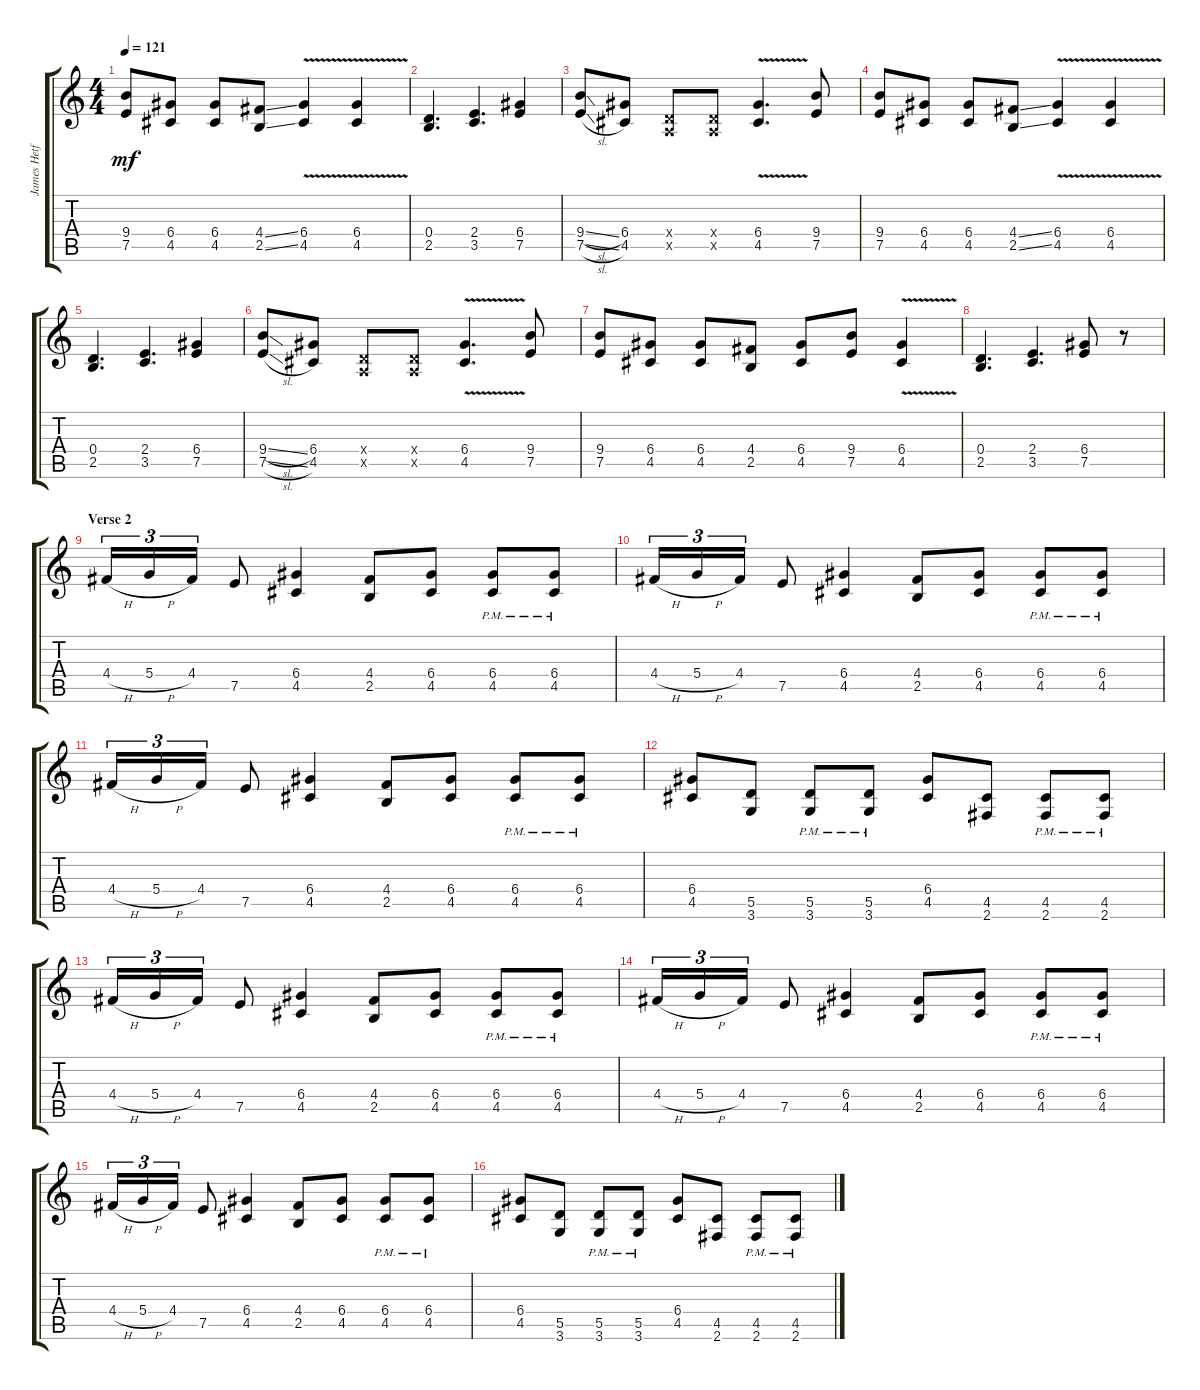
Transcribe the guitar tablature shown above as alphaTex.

\track ("James Hetfield" "James Hetf") {instrument distortionguitar}
\staff {score tabs}
\tuning (E4 B3 G3 D3 A2 E2) {hide}
\ts (4 4)
\tempo 121
\clef g2
\ks c
(9.4 7.5).8{dy mf} (6.4 4.5).8 (6.4 4.5).8 (4.4{ss} 2.5{ss}).8 (6.4{v} 4.5{v}).4 (6.4{v} 4.5{v}).4 |
(0.4 2.5).4{d} (2.4 3.5).4{d} (6.4 7.5).4 |
(9.4{sl} 7.5{sl}).8 (6.4 4.5).8 (0.4{x} 0.5{x}).8 (0.4{x} 0.5{x}).8 (6.4{v} 4.5{v}).4{d} (9.4 7.5).8 |
(9.4 7.5).8 (6.4 4.5).8 (6.4 4.5).8 (4.4{ss} 2.5{ss}).8 (6.4{v} 4.5{v}).4 (6.4{v} 4.5{v}).4 |
(0.4 2.5).4{d} (2.4 3.5).4{d} (6.4 7.5).4 |
(9.4{sl} 7.5{sl}).8 (6.4 4.5).8 (0.4{x} 0.5{x}).8 (0.4{x} 0.5{x}).8 (6.4{v} 4.5{v}).4{d} (9.4 7.5).8 |
(9.4 7.5).8 (6.4 4.5).8 (6.4 4.5).8 (4.4 2.5).8 (6.4 4.5).8 (9.4 7.5).8 (6.4{v} 4.5{v}).4 |
(0.4 2.5).4{d} (2.4 3.5).4{d} (6.4 7.5).8 r.8 |
\section ("" "Verse 2")
4.4{h}.16{tu (3 2)} 5.4{h}.16{tu (3 2)} 4.4.16{tu (3 2)} 7.5.8 (6.4 4.5).4 (4.4 2.5).8 (6.4 4.5).8 (6.4{pm} 4.5{pm}).8 (6.4{pm} 4.5{pm}).8 |
4.4{h}.16{tu (3 2)} 5.4{h}.16{tu (3 2)} 4.4.16{tu (3 2)} 7.5.8 (6.4 4.5).4 (4.4 2.5).8 (6.4 4.5).8 (6.4{pm} 4.5{pm}).8 (6.4{pm} 4.5{pm}).8 |
4.4{h}.16{tu (3 2)} 5.4{h}.16{tu (3 2)} 4.4.16{tu (3 2)} 7.5.8 (6.4 4.5).4 (4.4 2.5).8 (6.4 4.5).8 (6.4{pm} 4.5{pm}).8 (6.4{pm} 4.5{pm}).8 |
(6.4 4.5).8 (5.5 3.6).8 (5.5{pm} 3.6{pm}).8 (5.5{pm} 3.6{pm}).8 (6.4 4.5).8 (4.5 2.6).8 (4.5{pm} 2.6{pm}).8 (4.5{pm} 2.6{pm}).8 |
4.4{h}.16{tu (3 2)} 5.4{h}.16{tu (3 2)} 4.4.16{tu (3 2)} 7.5.8 (6.4 4.5).4 (4.4 2.5).8 (6.4 4.5).8 (6.4{pm} 4.5{pm}).8 (6.4{pm} 4.5{pm}).8 |
4.4{h}.16{tu (3 2)} 5.4{h}.16{tu (3 2)} 4.4.16{tu (3 2)} 7.5.8 (6.4 4.5).4 (4.4 2.5).8 (6.4 4.5).8 (6.4{pm} 4.5{pm}).8 (6.4{pm} 4.5{pm}).8 |
4.4{h}.16{tu (3 2)} 5.4{h}.16{tu (3 2)} 4.4.16{tu (3 2)} 7.5.8 (6.4 4.5).4 (4.4 2.5).8 (6.4 4.5).8 (6.4{pm} 4.5{pm}).8 (6.4{pm} 4.5{pm}).8 |
(6.4 4.5).8 (5.5 3.6).8 (5.5{pm} 3.6{pm}).8 (5.5{pm} 3.6{pm}).8 (6.4 4.5).8 (4.5 2.6).8 (4.5{pm} 2.6{pm}).8 (4.5{pm} 2.6{pm}).8
